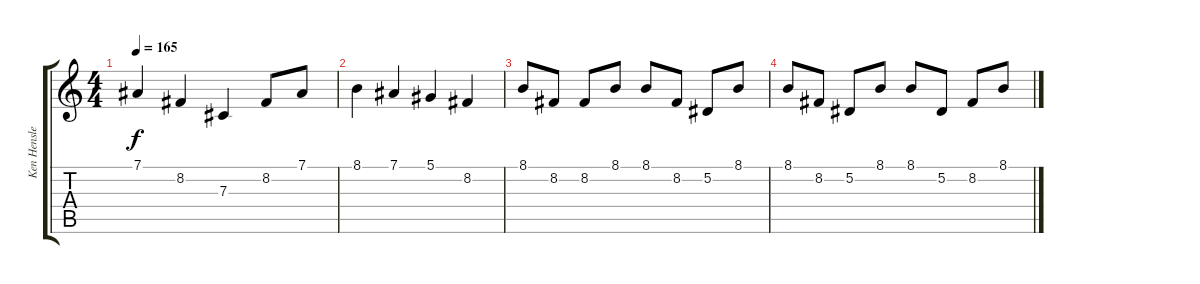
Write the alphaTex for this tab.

\track ("Ken Hensley/Keyboard" "Ken Hensle") {instrument sitar}
\staff {score tabs}
\tuning (Eb4 Bb3 Gb3 Db3 Ab2 Eb2) {hide}
\ts (4 4)
\tempo 165
\clef g2
\ks c
7.1.4{dy f} 8.2.4 7.3.4 8.2.8 7.1.8 |
8.1.4{volume 2} 7.1.4 5.1.4 8.2.4 |
8.1.8{volume 1} 8.2.8 8.2.8 8.1.8 8.1.8 8.2.8 5.2.8 8.1.8 |
8.1.8{volume 0} 8.2.8 5.2.8 8.1.8 8.1.8 5.2.8 8.2.8 8.1.8
